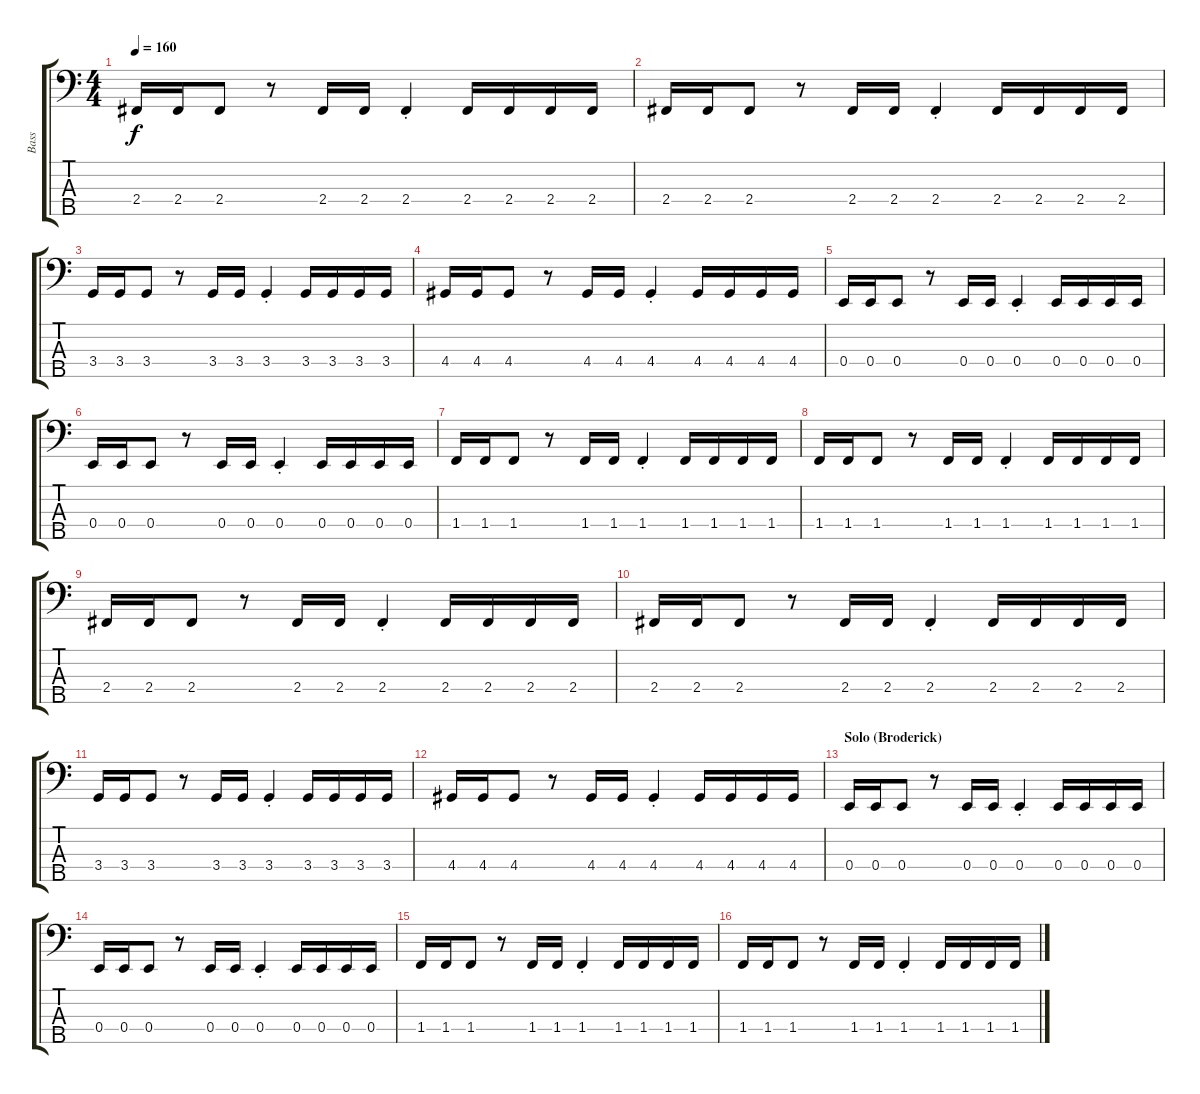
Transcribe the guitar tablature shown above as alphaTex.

\track ("Bass" "Bass") {instrument electricbasspick}
\staff {score tabs}
\tuning (G2 D2 A1 E1 B0) {hide}
\ts (4 4)
\tempo 160
\clef f4
\ks c
2.4.16{dy f} 2.4.16 2.4.8 r.8 2.4.16 2.4.16 2.4{st}.4 2.4.16 2.4.16 2.4.16 2.4.16 |
2.4.16 2.4.16 2.4.8 r.8 2.4.16 2.4.16 2.4{st}.4 2.4.16 2.4.16 2.4.16 2.4.16 |
3.4.16 3.4.16 3.4.8 r.8 3.4.16 3.4.16 3.4{st}.4 3.4.16 3.4.16 3.4.16 3.4.16 |
4.4.16 4.4.16 4.4.8 r.8 4.4.16 4.4.16 4.4{st}.4 4.4.16 4.4.16 4.4.16 4.4.16 |
0.4.16 0.4.16 0.4.8 r.8 0.4.16 0.4.16 0.4{st}.4 0.4.16 0.4.16 0.4.16 0.4.16 |
0.4.16 0.4.16 0.4.8 r.8 0.4.16 0.4.16 0.4{st}.4 0.4.16 0.4.16 0.4.16 0.4.16 |
1.4.16 1.4.16 1.4.8 r.8 1.4.16 1.4.16 1.4{st}.4 1.4.16 1.4.16 1.4.16 1.4.16 |
1.4.16 1.4.16 1.4.8 r.8 1.4.16 1.4.16 1.4{st}.4 1.4.16 1.4.16 1.4.16 1.4.16 |
2.4.16 2.4.16 2.4.8 r.8 2.4.16 2.4.16 2.4{st}.4 2.4.16 2.4.16 2.4.16 2.4.16 |
2.4.16 2.4.16 2.4.8 r.8 2.4.16 2.4.16 2.4{st}.4 2.4.16 2.4.16 2.4.16 2.4.16 |
3.4.16 3.4.16 3.4.8 r.8 3.4.16 3.4.16 3.4{st}.4 3.4.16 3.4.16 3.4.16 3.4.16 |
4.4.16 4.4.16 4.4.8 r.8 4.4.16 4.4.16 4.4{st}.4 4.4.16 4.4.16 4.4.16 4.4.16 |
\section ("" "Solo (Broderick)")
0.4.16 0.4.16 0.4.8 r.8 0.4.16 0.4.16 0.4{st}.4 0.4.16 0.4.16 0.4.16 0.4.16 |
0.4.16 0.4.16 0.4.8 r.8 0.4.16 0.4.16 0.4{st}.4 0.4.16 0.4.16 0.4.16 0.4.16 |
1.4.16 1.4.16 1.4.8 r.8 1.4.16 1.4.16 1.4{st}.4 1.4.16 1.4.16 1.4.16 1.4.16 |
1.4.16 1.4.16 1.4.8 r.8 1.4.16 1.4.16 1.4{st}.4 1.4.16 1.4.16 1.4.16 1.4.16
